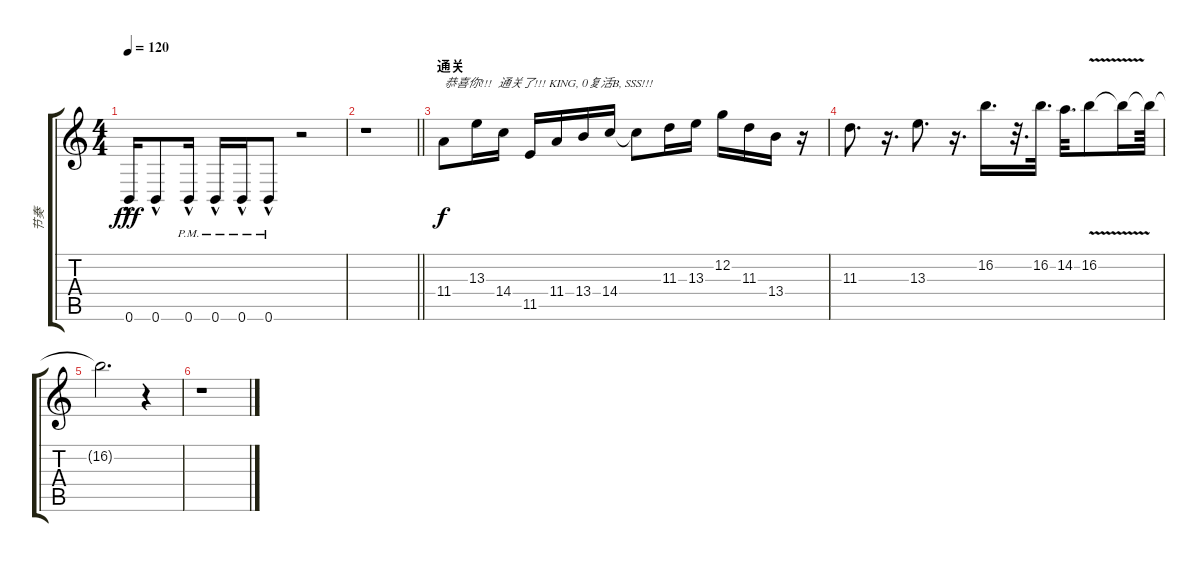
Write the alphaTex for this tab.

\track ("节奏" "节奏") {instrument distortionguitar}
\staff {score tabs}
\tuning (C4 G3 Eb3 Bb2 F2 B1) {hide}
\ts (4 4)
\tempo 120
\clef g2
\ks c
0.6{hac}.16{dy fff} 0.6{hac}.8 0.6{hac pm}.16 0.6{hac pm}.16 0.6{hac pm}.16 0.6{hac pm}.8 r.2 |
\barLineRight lightlight
r.1 |
\section ("" "通关")
11.4.8{txt "恭喜你!!!  通关了!!! KING, 0复活B, SSS!!! " dy f} 13.3.16 14.4.16 11.5.16 11.4.16 13.4.16 14.4.16 14.4{t}.8 11.3.16 13.3.16 12.2.16 11.3.16 13.4.16 r.16 |
11.3.8{d} r.16{d} 13.3.8{d} r.16{d} 16.2.16{d} r.32{d} 16.2.32{d} 14.2.32{d} 16.2{v}.8 16.2{t}.16 16.2{t}.64 |
16.2{t}.2{d} r.4 |
r.1
